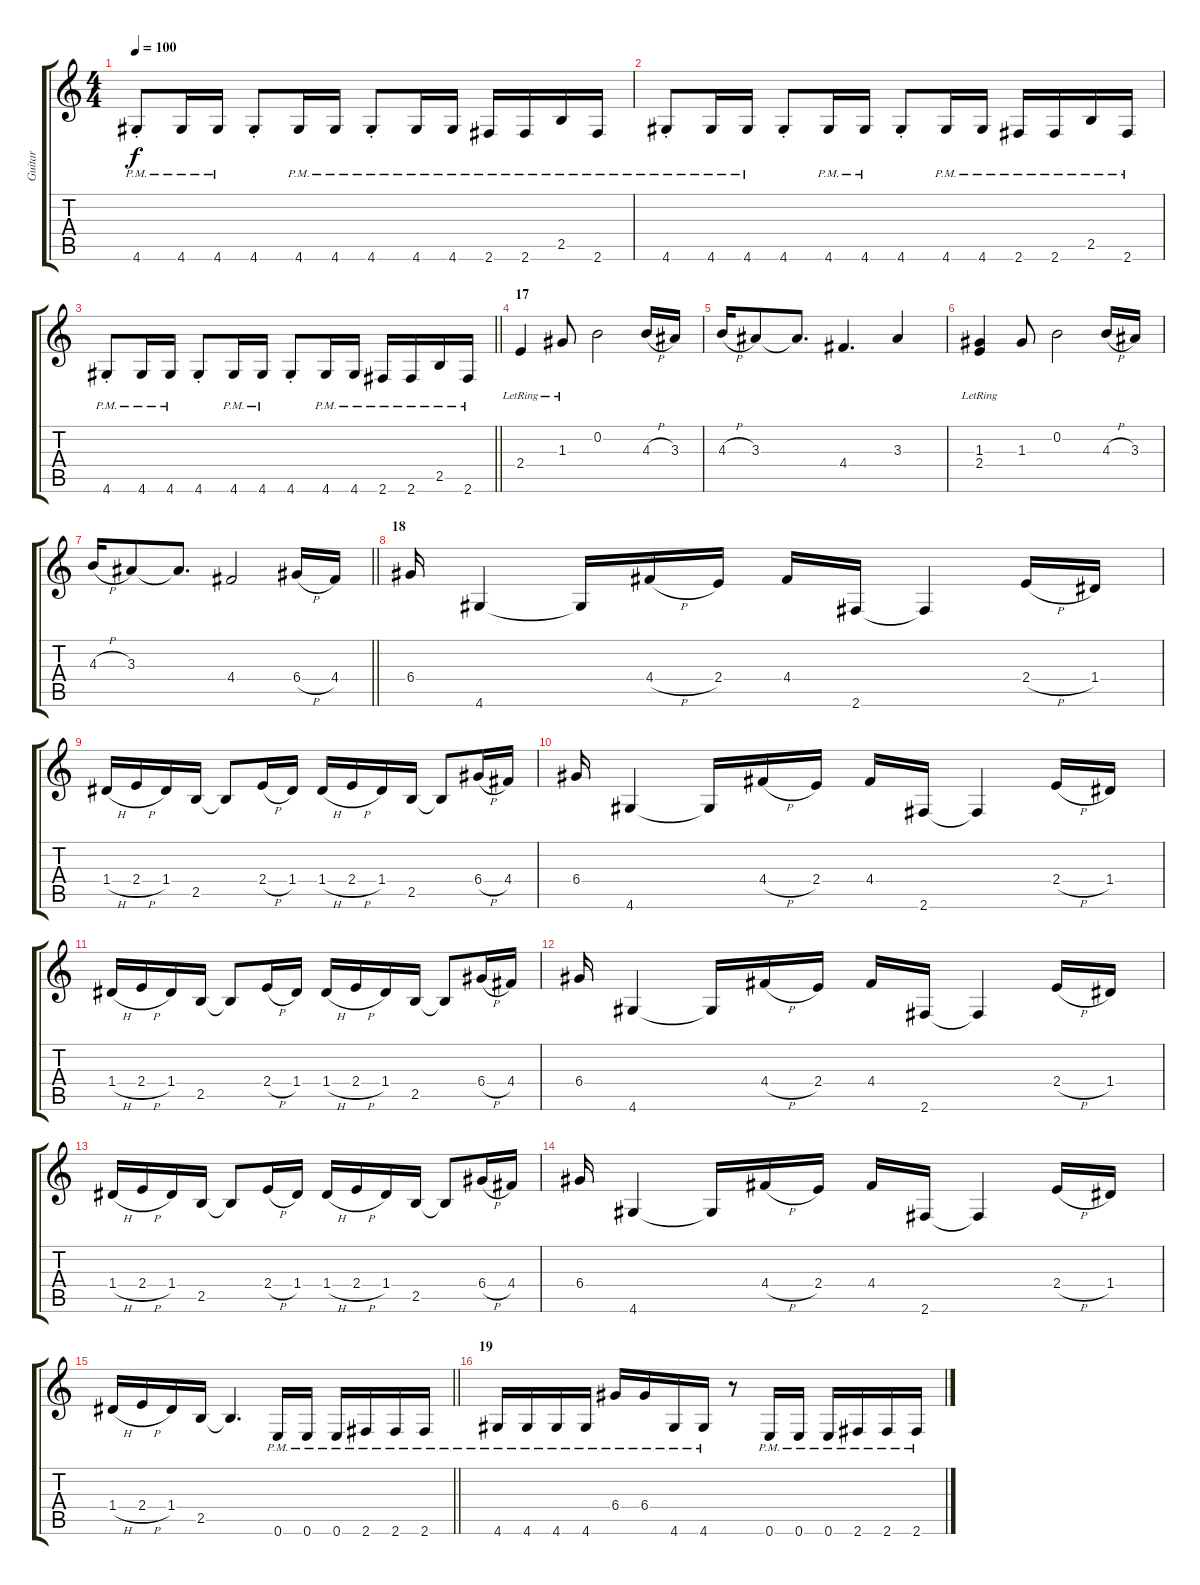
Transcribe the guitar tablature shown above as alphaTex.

\track ("Guitar" "Guitar") {instrument distortionguitar}
\staff {score tabs}
\tuning (E4 B3 G3 D3 A2 E2) {hide}
\ts (4 4)
\tempo 100
\clef g2
\ks c
4.6{pm st}.8{dy f} 4.6{pm}.16 4.6{pm}.16 4.6{st}.8 4.6{pm}.16 4.6{pm}.16 4.6{pm st}.8 4.6{pm}.16 4.6{pm}.16 2.6{pm}.16 2.6{pm}.16 2.5{pm}.16 2.6{pm}.16 |
4.6{pm st}.8 4.6{pm}.16 4.6{pm}.16 4.6{st}.8 4.6{pm}.16 4.6{pm}.16 4.6{st}.8 4.6{pm}.16 4.6{pm}.16 2.6{pm}.16 2.6{pm}.16 2.5{pm}.16 2.6{pm}.16 |
\barLineRight lightlight
4.6{pm st}.8 4.6{pm}.16 4.6{pm}.16 4.6{st}.8 4.6{pm}.16 4.6{pm}.16 4.6{st}.8 4.6{pm}.16 4.6{pm}.16 2.6{pm}.16 2.6{pm}.16 2.5{pm}.16 2.6{pm}.16 |
\section ("" "17")
2.4{lr}.4 1.3{lr}.8 0.2.2 4.3{h}.16 3.3.16 |
4.3{h}.16 3.3.8 3.3{t}.8{d} 4.4.4{d} 3.3.4 |
(1.3{lr} 2.4{lr}).4 1.3.8 0.2.2 4.3{h}.16 3.3.16 |
\barLineRight lightlight
4.3{h}.16 3.3.8 3.3{t}.8{d} 4.4.2 6.4{h}.16 4.4.16 |
\section ("" "18")
6.4.16 4.6.4 4.6{t}.16 4.4{h}.16 2.4.16 4.4.16 2.6.16 2.6{t}.4 2.4{h}.16 1.4.16 |
1.4{h}.16 2.4{h}.16 1.4.16 2.5.16 2.5{t}.8 2.4{h}.16 1.4.16 1.4{h}.16 2.4{h}.16 1.4.16 2.5.16 2.5{t}.8 6.4{h}.16 4.4.16 |
6.4.16 4.6.4 4.6{t}.16 4.4{h}.16 2.4.16 4.4.16 2.6.16 2.6{t}.4 2.4{h}.16 1.4.16 |
1.4{h}.16 2.4{h}.16 1.4.16 2.5.16 2.5{t}.8 2.4{h}.16 1.4.16 1.4{h}.16 2.4{h}.16 1.4.16 2.5.16 2.5{t}.8 6.4{h}.16 4.4.16 |
6.4.16 4.6.4 4.6{t}.16 4.4{h}.16 2.4.16 4.4.16 2.6.16 2.6{t}.4 2.4{h}.16 1.4.16 |
1.4{h}.16 2.4{h}.16 1.4.16 2.5.16 2.5{t}.8 2.4{h}.16 1.4.16 1.4{h}.16 2.4{h}.16 1.4.16 2.5.16 2.5{t}.8 6.4{h}.16 4.4.16 |
6.4.16 4.6.4 4.6{t}.16 4.4{h}.16 2.4.16 4.4.16 2.6.16 2.6{t}.4 2.4{h}.16 1.4.16 |
\barLineRight lightlight
1.4{h}.16 2.4{h}.16 1.4.16 2.5.16 2.5{t}.4{d} 0.6{pm}.16 0.6{pm}.16 0.6{pm}.16 2.6{pm}.16 2.6{pm}.16 2.6{pm}.16 |
\section ("" "19")
4.6{pm}.16 4.6{pm}.16 4.6{pm}.16 4.6{pm}.16 6.4{pm}.16 6.4{pm}.16 4.6{pm}.16 4.6{pm}.16 r.8 0.6{pm}.16 0.6{pm}.16 0.6{pm}.16 2.6{pm}.16 2.6{pm}.16 2.6{pm}.16
